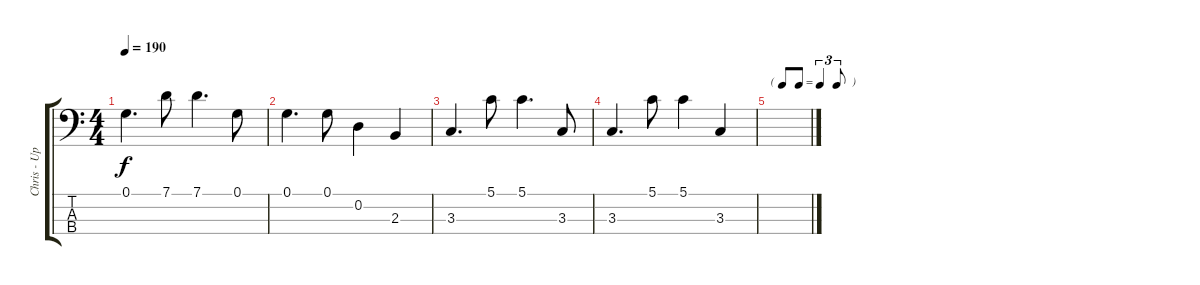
\track ("Chris - Upright Bass" "Chris - Up") {instrument acousticbass}
\staff {score tabs}
\tuning (G2 D2 A1 E1) {hide}
\ts (4 4)
\tempo 190
\clef f4
\ks c
0.1.4{d dy f} 7.1.8 7.1.4{d} 0.1.8 |
0.1.4{d} 0.1.8 0.2.4 2.3.4 |
3.3.4{d} 5.1.8 5.1.4{d} 3.3.8 |
3.3.4{d} 5.1.8 5.1.4 3.3.4 |
\tf triplet8th
